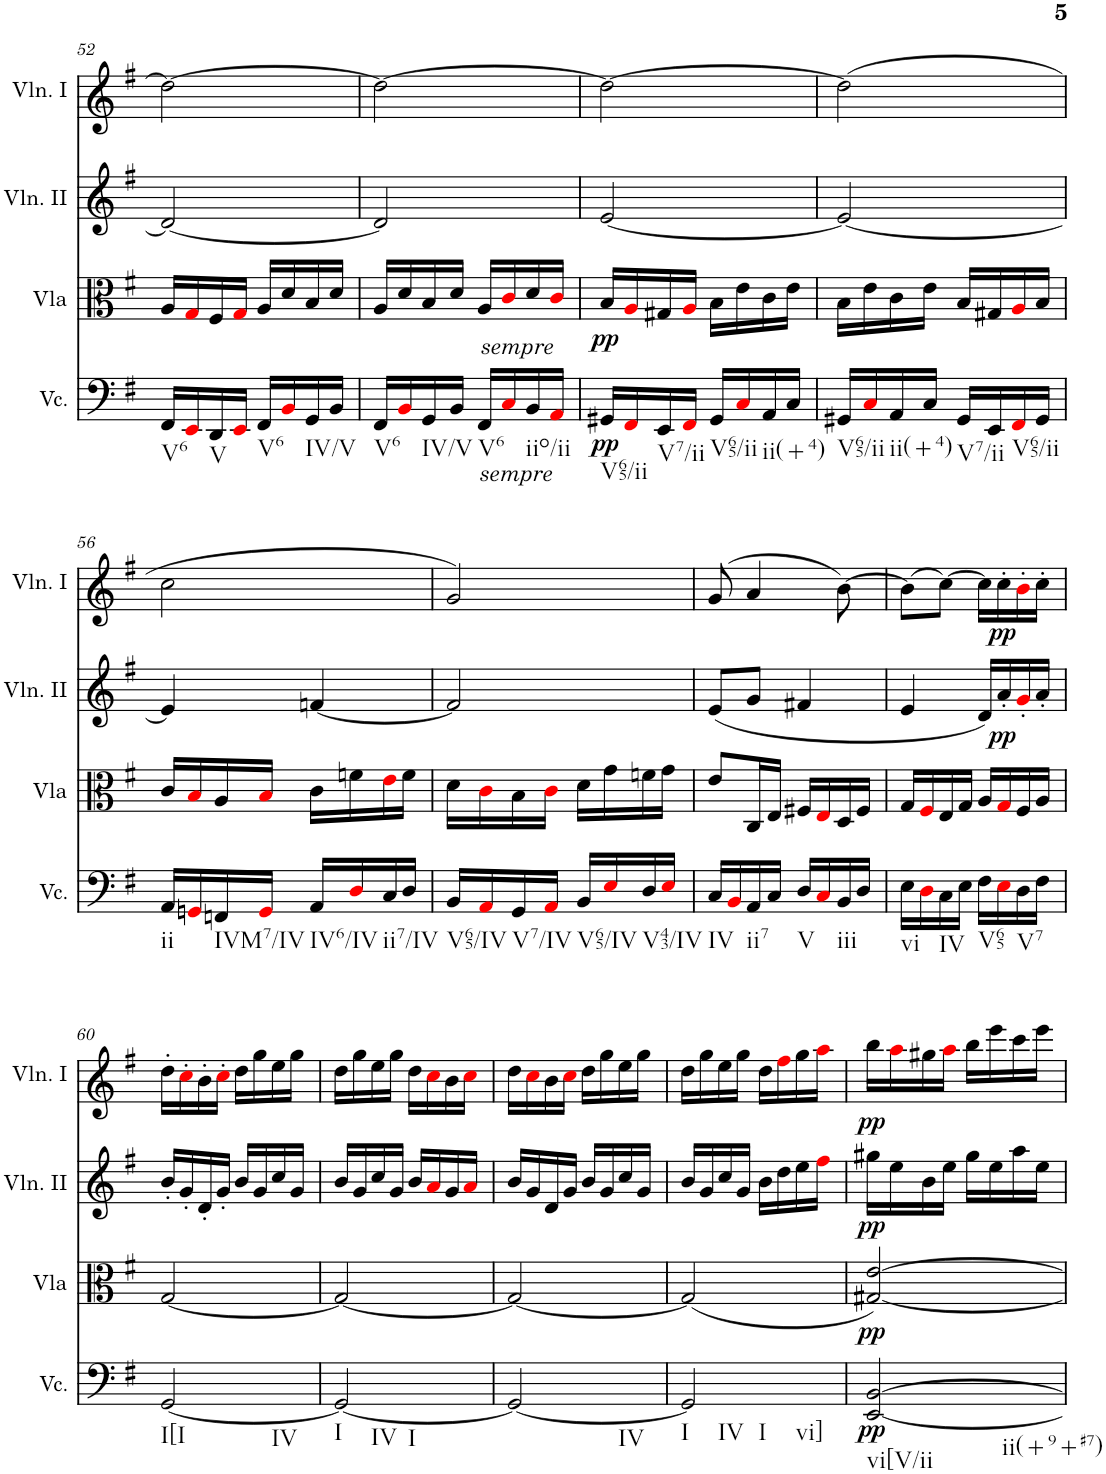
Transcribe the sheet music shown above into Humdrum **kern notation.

**kern	**dynam	**kern	**dynam	**kern	**dynam	**kern	**dynam
*part4	*part4	*part3	*part3	*part2	*part2	*part1	*part1
*staff4	*staff4	*staff3	*staff3	*staff2	*staff2	*staff1	*staff1
*I"Violoncello	*	*I"Viola	*	*I"Violino II	*	*I"Violino I	*
*I'Vc.	*	*I'Vla	*	*I'Vln. II	*	*I'Vln. I	*
!!LO:PB:g=z
*clefF4	*	*clefC3	*	*clefG2	*	*clefG2	*
*k[f#]	*	*k[f#]	*	*k[f#]	*	*k[f#]	*
*M2/4	*	*M2/4	*	*M2/4	*	*M2/4	*
=52	=52	=52	=52	=52	=52	=52	=52
!LO:TX:b:t=V6	!	!	!	!	!	!	!
16FF#/LL	.	16A/LL	.	2d/_	.	2dd\_	.
16EEi/	.	16Gi/	.	.	.	.	.
!LO:TX:b:t=V	!	!	!	!	!	!	!
16DD/	.	16F#/	.	.	.	.	.
16EEi/JJ	.	16Gi/JJ	.	.	.	.	.
!LO:TX:b:t=V6	!	!	!	!	!	!	!
16FF#/LL	.	16A/LL	.	.	.	.	.
16BBi/	.	16d/	.	.	.	.	.
!LO:TX:b:t=IV/V	!	!	!	!	!	!	!
16GG/	.	16B/	.	.	.	.	.
16BB/JJ	.	16d/JJ	.	.	.	.	.
=53	=53	=53	=53	=53	=53	=53	=53
!LO:TX:b:t=V6	!	!	!	!	!	!	!
16FF#/LL	.	16A/LL	.	2d/]	.	2dd\_	.
16BBi/	.	16d/	.	.	.	.	.
!LO:TX:b:t=IV/V	!	!	!	!	!	!	!
16GG/	.	16B/	.	.	.	.	.
16BB/JJ	.	16d/JJ	.	.	.	.	.
!	!	!LO:TX:b:i:t=sempre	!	!	!	!	!
!LO:TX:b:i:t=sempre	!	!	!	!	!	!	!
!LO:TX:b:t=V6	!	!	!	!	!	!	!
16FF#/LL	.	16A/LL	.	.	.	.	.
16Ci/	.	16ci/	.	.	.	.	.
!LO:TX:b:t=iio/ii	!	!	!	!	!	!	!
16BB/	.	16d/	.	.	.	.	.
16AAi/JJ	.	16ci/JJ	.	.	.	.	.
=54	=54	=54	=54	=54	=54	=54	=54
!LO:TX:b:t=V65/ii	!	!	!	!	!	!	!
!	!LO:DY:b	!	!LO:DY:b	!	!	!	!
16GG#X/LL	pp	16B/LL	pp	[2e/	.	2dd\_	.
16FF#i/	.	16Ai/	.	.	.	.	.
!LO:TX:b:t=V7/ii	!	!	!	!	!	!	!
16EE/	.	16G#X/	.	.	.	.	.
16FF#i/JJ	.	16Ai/JJ	.	.	.	.	.
!LO:TX:b:t=V65/ii	!	!	!	!	!	!	!
16GG#/LL	.	16B\LL	.	.	.	.	.
16Ci/	.	16e\	.	.	.	.	.
!LO:TX:b:t=ii(+4)	!	!	!	!	!	!	!
16AA/	.	16c\	.	.	.	.	.
16C/JJ	.	16e\JJ	.	.	.	.	.
=55	=55	=55	=55	=55	=55	=55	=55
!LO:TX:b:t=V65/ii	!	!	!	!	!	!	!
16GG#X/LL	.	16B\LL	.	2e/_	.	(>2dd\]	.
16Ci/	.	16e\	.	.	.	.	.
!LO:TX:b:t=ii(+4)	!	!	!	!	!	!	!
16AA/	.	16c\	.	.	.	.	.
16C/JJ	.	16e\JJ	.	.	.	.	.
!LO:TX:b:t=V7/ii	!	!	!	!	!	!	!
16GG#/LL	.	16B/LL	.	.	.	.	.
16EE/	.	16G#X/	.	.	.	.	.
!LO:TX:b:t=V65/ii	!	!	!	!	!	!	!
16FF#i/	.	16Ai/	.	.	.	.	.
16GG#/JJ	.	16B/JJ	.	.	.	.	.
!!LO:LB:g=z
=56	=56	=56	=56	=56	=56	=56	=56
!LO:TX:b:t=ii	!	!	!	!	!	!	!
16AA/LL	.	16c/LL	.	4e/]	.	2cc\	.
16GGni/	.	16Bi/	.	.	.	.	.
!LO:TX:b:t=IVM7/IV	!	!	!	!	!	!	!
16FFn/	.	16A/	.	.	.	.	.
16GGi/JJ	.	16Bi/JJ	.	.	.	.	.
!LO:TX:b:t=IV6/IV	!	!	!	!	!	!	!
16AA/LL	.	16c\LL	.	[4fn/	.	.	.
16Di/	.	16fn\	.	.	.	.	.
!LO:TX:b:t=ii7/IV	!	!	!	!	!	!	!
16C/	.	16ei\	.	.	.	.	.
16D/JJ	.	16f\JJ	.	.	.	.	.
=57	=57	=57	=57	=57	=57	=57	=57
!LO:TX:b:t=V65/IV	!	!	!	!	!	!	!
16BB/LL	.	16d\LL	.	2f/]	.	2g/)	.
16AAi/	.	16ci\	.	.	.	.	.
!LO:TX:b:t=V7/IV	!	!	!	!	!	!	!
16GG/	.	16B\	.	.	.	.	.
16AAi/JJ	.	16ci\JJ	.	.	.	.	.
!LO:TX:b:t=V65/IV	!	!	!	!	!	!	!
16BB/LL	.	16d\LL	.	.	.	.	.
16Ei/	.	16g\	.	.	.	.	.
!LO:TX:b:t=V43/IV	!	!	!	!	!	!	!
16D/	.	16fn\	.	.	.	.	.
16Ei/JJ	.	16g\JJ	.	.	.	.	.
=58	=58	=58	=58	=58	=58	=58	=58
!LO:TX:b:t=IV	!	!	!	!	!	!	!
16C/LL	.	8e/L	.	(<8e/L	.	(>8g/	.
16BBi/	.	.	.	.	.	.	.
!LO:TX:b:t=ii7	!	!	!	!	!	!	!
16AA/	.	16C/L	.	8g/J	.	4a/	.
16C/JJ	.	16E/JJ	.	.	.	.	.
!LO:TX:b:t=V	!	!	!	!	!	!	!
16D/LL	.	16F#X/LL	.	4f#X/	.	.	.
16Ci/	.	16Ei/	.	.	.	.	.
!LO:TX:b:t=iii	!	!	!	!	!	!	!
16BB/	.	16D/	.	.	.	[8b\)	.
16D/JJ	.	16F#/JJ	.	.	.	.	.
=59	=59	=59	=59	=59	=59	=59	=59
!LO:TX:b:t=vi	!	!	!	!	!	!	!
16E\LL	.	16G/LL	.	4e/	.	(>8b\L]	.
16Di\	.	16F#i/	.	.	.	.	.
!LO:TX:b:t=IV	!	!	!	!	!	!	!
16C\	.	16E/	.	.	.	[8cc\J)	.
16E\JJ	.	16G/JJ	.	.	.	.	.
!LO:TX:b:t=V65	!	!	!	!	!	!	!
16F#\LL	.	16A/LL	.	16d/LL)	.	16cc\LL]	.
!	!	!	!	!	!LO:DY:b	!	!LO:DY:b
16Ei\	.	16Gi/	.	16a'/	pp	16cc'\	pp
!LO:TX:b:t=V7	!	!	!	!	!	!	!
16D\	.	16F#/	.	16g'i/	.	16b'i\	.
16F#\JJ	.	16A/JJ	.	16a'/JJ	.	16cc'\JJ	.
!!LO:LB:g=z
=60	=60	=60	=60	=60	=60	=60	=60
!LO:TX:b:t=I[I	!	!	!	!	!	!	!
!LO:TX:b:t=IV	!	!	!	!	!	!	!
[2GG/	.	[2G/	.	16b'/LL	.	16dd'\LL	.
.	.	.	.	16g'/	.	16cc'i\	.
.	.	.	.	16d'/	.	16b'\	.
.	.	.	.	16g'/JJ	.	16cc'i\JJ	.
.	.	.	.	16b/LL	.	16dd\LL	.
.	.	.	.	16g/	.	16gg\	.
.	.	.	.	16cc/	.	16ee\	.
.	.	.	.	16g/JJ	.	16gg\JJ	.
=61	=61	=61	=61	=61	=61	=61	=61
!LO:TX:b:t=I	!	!	!	!	!	!	!
!LO:TX:b:t=IV	!	!	!	!	!	!	!
!LO:TX:b:t=I	!	!	!	!	!	!	!
2GG/_	.	2G/_	.	16b/LL	.	16dd\LL	.
.	.	.	.	16g/	.	16gg\	.
.	.	.	.	16cc/	.	16ee\	.
.	.	.	.	16g/JJ	.	16gg\JJ	.
.	.	.	.	16b/LL	.	16dd\LL	.
.	.	.	.	16ai/	.	16cci\	.
.	.	.	.	16g/	.	16b\	.
.	.	.	.	16ai/JJ	.	16cci\JJ	.
=62	=62	=62	=62	=62	=62	=62	=62
!LO:TX:b:t=IV	!	!	!	!	!	!	!
2GG/_	.	2G/_	.	16b/LL	.	16dd\LL	.
.	.	.	.	16g/	.	16cci\	.
.	.	.	.	16d/	.	16b\	.
.	.	.	.	16g/JJ	.	16cci\JJ	.
.	.	.	.	16b/LL	.	16dd\LL	.
.	.	.	.	16g/	.	16gg\	.
.	.	.	.	16cc/	.	16ee\	.
.	.	.	.	16g/JJ	.	16gg\JJ	.
=63	=63	=63	=63	=63	=63	=63	=63
!LO:TX:b:t=I	!	!	!	!	!	!	!
!LO:TX:b:t=IV	!	!	!	!	!	!	!
!LO:TX:b:t=I	!	!	!	!	!	!	!
!LO:TX:b:t=vi]	!	!	!	!	!	!	!
2GG/]	.	(<2G/]	.	16b/LL	.	16dd\LL	.
.	.	.	.	16g/	.	16gg\	.
.	.	.	.	16cc/	.	16ee\	.
.	.	.	.	16g/JJ	.	16gg\JJ	.
.	.	.	.	16b\LL	.	16dd\LL	.
.	.	.	.	16dd\	.	16ff#i\	.
.	.	.	.	16ee\	.	16gg\	.
.	.	.	.	16ff#i\JJ	.	16aai\JJ	.
=64	=64	=64	=64	=64	=64	=64	=64
!LO:TX:b:t=vi[V/ii	!	!	!	!	!	!	!
!LO:TX:b:t=ii(+9+#7)	!	!	!	!	!	!	!
!	!LO:DY:b	!	!LO:DY:b	!	!LO:DY:b	!	!LO:DY:b
[2EE/ [2BB/	pp	[2G#X/ [2e/)	pp	16gg#X\LL	pp	16bb\LL	pp
.	.	.	.	16ee\	.	16aai\	.
.	.	.	.	16b\	.	16gg#X\	.
.	.	.	.	16ee\JJ	.	16aai\JJ	.
.	.	.	.	16gg#\LL	.	16bb\LL	.
.	.	.	.	16ee\	.	16eee\	.
.	.	.	.	16aa\	.	16ccc\	.
.	.	.	.	16ee\JJ	.	16eee\JJ	.
=	=	=	=	=	=	=	=
*-	*-	*-	*-	*-	*-	*-	*-
